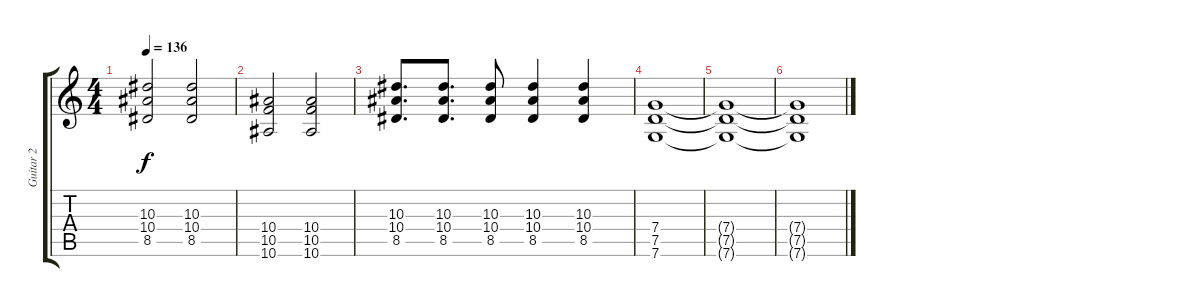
\track ("Guitar 2" "Guitar 2") {instrument overdrivenguitar}
\staff {score tabs}
\tuning (D4 A3 F3 C3 G2 C2) {hide}
\ts (4 4)
\tempo 136
\clef g2
\ks c
(10.3 10.4 8.5).2{dy f} (10.3 10.4 8.5).2 |
(10.4 10.5 10.6).2 (10.4 10.5 10.6).2 |
(10.3 10.4 8.5).8{d} (10.3 10.4 8.5).8{d} (10.3 10.4 8.5).8 (10.3 10.4 8.5).4 (10.3 10.4 8.5).4 |
(7.4 7.5 7.6).1 |
(7.4{t} 7.5{t} 7.6{t}).1 |
(7.4{t} 7.5{t} 7.6{t}).1
